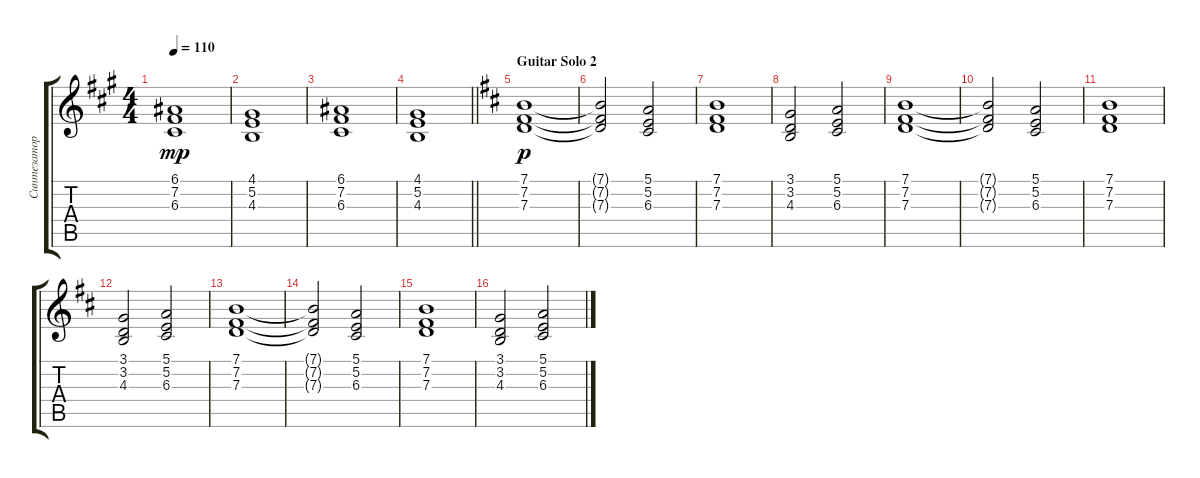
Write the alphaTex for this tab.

\track ("Синтезатор" "Синтезатор") {instrument stringensemble2}
\staff {score tabs}
\tuning (E4 B3 G3 D3 A2 E2) {hide}
\ts (4 4)
\tempo 110
\clef g2
\ks f#minor
(6.1 7.2 6.3).1{dy mp} |
(4.1 5.2 4.3).1 |
(6.1 7.2 6.3).1 |
\barLineRight lightlight
(4.1 5.2 4.3).1 |
\section ("" "Guitar Solo 2")
\ks bminor
(7.1 7.2 7.3).1{dy p} |
(7.1{t} 7.2{t} 7.3{t}).2 (5.1 5.2 6.3).2 |
(7.1 7.2 7.3).1 |
(3.1 3.2 4.3).2 (5.1 5.2 6.3).2 |
(7.1 7.2 7.3).1 |
(7.1{t} 7.2{t} 7.3{t}).2 (5.1 5.2 6.3).2 |
(7.1 7.2 7.3).1 |
(3.1 3.2 4.3).2 (5.1 5.2 6.3).2 |
(7.1 7.2 7.3).1 |
(7.1{t} 7.2{t} 7.3{t}).2 (5.1 5.2 6.3).2 |
(7.1 7.2 7.3).1 |
(3.1 3.2 4.3).2 (5.1 5.2 6.3).2
